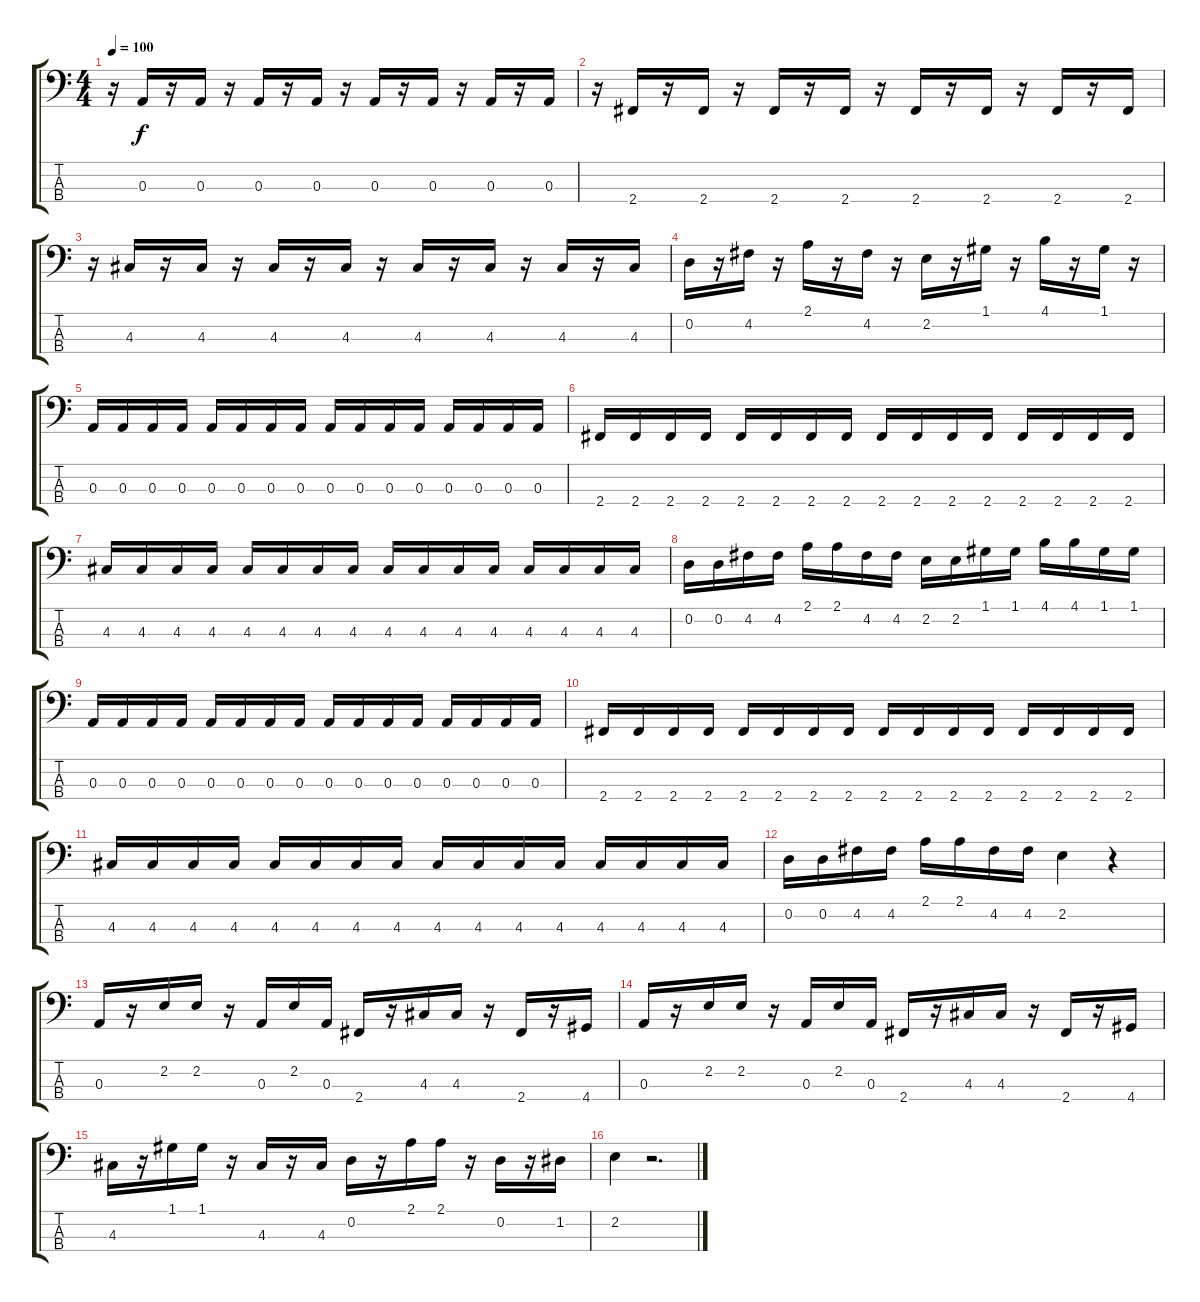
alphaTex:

\track "" {instrument electricbassfinger}
\staff {score tabs}
\tuning (G2 D2 A1 E1) {hide}
\ts (4 4)
\tempo 100
\clef f4
\ks c
r.16{dy f} 0.3.16 r.16 0.3.16 r.16 0.3.16 r.16 0.3.16 r.16 0.3.16 r.16 0.3.16 r.16 0.3.16 r.16 0.3.16 |
r.16 2.4.16 r.16 2.4.16 r.16 2.4.16 r.16 2.4.16 r.16 2.4.16 r.16 2.4.16 r.16 2.4.16 r.16 2.4.16 |
r.16 4.3.16 r.16 4.3.16 r.16 4.3.16 r.16 4.3.16 r.16 4.3.16 r.16 4.3.16 r.16 4.3.16 r.16 4.3.16 |
0.2.16 r.16 4.2.16 r.16 2.1.16 r.16 4.2.16 r.16 2.2.16 r.16 1.1.16 r.16 4.1.16 r.16 1.1.16 r.16 |
0.3.16 0.3.16 0.3.16 0.3.16 0.3.16 0.3.16 0.3.16 0.3.16 0.3.16 0.3.16 0.3.16 0.3.16 0.3.16 0.3.16 0.3.16 0.3.16 |
2.4.16 2.4.16 2.4.16 2.4.16 2.4.16 2.4.16 2.4.16 2.4.16 2.4.16 2.4.16 2.4.16 2.4.16 2.4.16 2.4.16 2.4.16 2.4.16 |
4.3.16 4.3.16 4.3.16 4.3.16 4.3.16 4.3.16 4.3.16 4.3.16 4.3.16 4.3.16 4.3.16 4.3.16 4.3.16 4.3.16 4.3.16 4.3.16 |
0.2.16 0.2.16 4.2.16 4.2.16 2.1.16 2.1.16 4.2.16 4.2.16 2.2.16 2.2.16 1.1.16 1.1.16 4.1.16 4.1.16 1.1.16 1.1.16 |
0.3.16 0.3.16 0.3.16 0.3.16 0.3.16 0.3.16 0.3.16 0.3.16 0.3.16 0.3.16 0.3.16 0.3.16 0.3.16 0.3.16 0.3.16 0.3.16 |
2.4.16 2.4.16 2.4.16 2.4.16 2.4.16 2.4.16 2.4.16 2.4.16 2.4.16 2.4.16 2.4.16 2.4.16 2.4.16 2.4.16 2.4.16 2.4.16 |
4.3.16 4.3.16 4.3.16 4.3.16 4.3.16 4.3.16 4.3.16 4.3.16 4.3.16 4.3.16 4.3.16 4.3.16 4.3.16 4.3.16 4.3.16 4.3.16 |
0.2.16 0.2.16 4.2.16 4.2.16 2.1.16 2.1.16 4.2.16 4.2.16 2.2.4 r.4 |
0.3.16 r.16 2.2.16 2.2.16 r.16 0.3.16 2.2.16 0.3.16 2.4.16 r.16 4.3.16 4.3.16 r.16 2.4.16 r.16 4.4.16 |
0.3.16 r.16 2.2.16 2.2.16 r.16 0.3.16 2.2.16 0.3.16 2.4.16 r.16 4.3.16 4.3.16 r.16 2.4.16 r.16 4.4.16 |
4.3.16 r.16 1.1.16 1.1.16 r.16 4.3.16 r.16 4.3.16 0.2.16 r.16 2.1.16 2.1.16 r.16 0.2.16 r.16 1.2.16 |
2.2.4 r.2{d}
